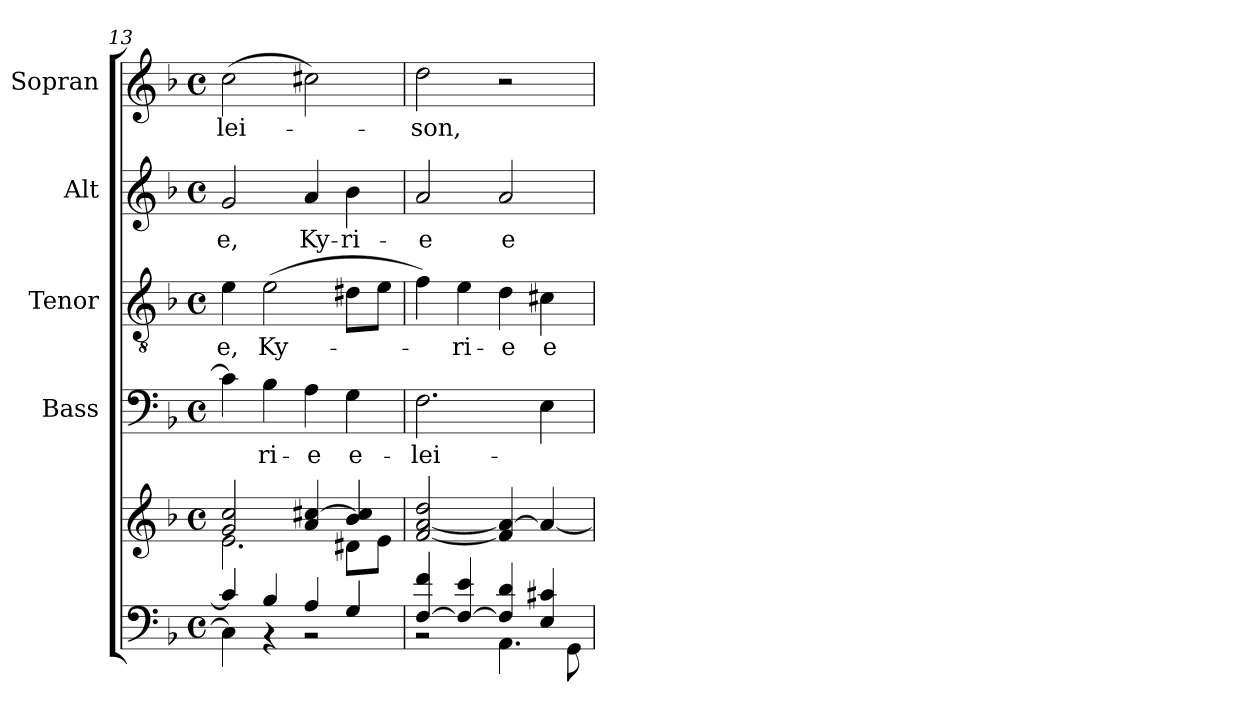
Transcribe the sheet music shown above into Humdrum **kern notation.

**kern	**kern	**kern	**text	**kern	**text	**kern	**text	**kern	**text
*part5	*part5	*part4	*part4	*part3	*part3	*part2	*part2	*part1	*part1
*staff6	*staff5	*staff4	*staff4	*staff3	*staff3	*staff2	*staff2	*staff1	*staff1
*	*	*I"Bass	*	*I"Tenor	*	*I"Alt	*	*I"Sopran	*
*	*	*I'B.	*	*I'T.	*	*I'A.	*	*I'S.	*
*clefF4	*clefG2	*clefF4	*	*clefGv2	*	*clefG2	*	*clefG2	*
*k[b-]	*k[b-]	*k[b-]	*	*k[b-]	*	*k[b-]	*	*k[b-]	*
*F:	*F:	*F:	*	*F:	*	*F:	*	*F:	*
*M4/4	*M4/4	*M4/4	*	*M4/4	*	*M4/4	*	*M4/4	*
*met(c)	*met(c)	*met(c)	*	*met(c)	*	*met(c)	*	*met(c)	*
=13	=13	=13	=13	=13	=13	=13	=13	=13	=13
*^	*^	*	*	*	*	*	*	*	*
!	!	!	!	!	!	!	!LO:LY:b	!	!LO:LY:b	!	!LO:LY:b
4c/]	4C\]	2g/ 2cc/	2.e\	4c\]	.	4e\	-e,	2g/	-e,	(>2cc\	-lei-
!	!	!	!	!	!LO:LY:b	!	!LO:LY:b	!	!	!	!
4B-/	4rBB	.	.	4B-\	-ri-	(>2e\	Ky-	.	.	.	.
!	!	!	!	!	!LO:LY:b	!	!	!	!LO:LY:b	!	!
4A/	2rC	4a/ [>4cc#X/	.	4A\	-e	.	.	4a/	Ky-	2cc#X\)	.
!	!	!	!	!	!LO:LY:b	!	!	!	!LO:LY:b	!	!
4G/	.	4b-/ 4cc#/]	8d#X\L	4G\	e-	8d#X\L	.	4b-\	-ri-	.	.
.	.	.	8e\J	.	.	8e\J	.	.	.	.	.
=14	=14	=14	=14	=14	=14	=14	=14	=14	=14	=14	=14
!	!	!	!	!	!LO:LY:b	!	!	!	!LO:LY:b	!	!LO:LY:b
*	*	*v	*v	*	*	*	*	*	*	*	*
[>4F/ 4f/	2rBB	[2f/ [2a/ 2dd/	2.F\	-lei-	4f\)	.	2a/	-e	2dd\	-son,
!	!	!	!	!	!	!LO:LY:b	!	!	!	!
4F/_ 4e/	.	.	.	.	4e\	-ri-	.	.	.	.
!	!	!	!	!	!	!LO:LY:b	!	!LO:LY:b	!	!
4F/] 4d/	4.AA\	4f/] 4a/_	.	.	4d\	-e	2a/	e-	2r	.
!	!	!	!	!	!	!LO:LY:b	!	!	!	!
4E/ 4c#X/	.	4a/_	4E\	.	4c#X\	e-	.	.	.	.
.	8GG\	.	.	.	.	.	.	.	.	.
*v	*v	*	*	*	*	*	*	*	*	*
=	=	=	=	=	=	=	=	=	=
*-	*-	*-	*-	*-	*-	*-	*-	*-	*-
